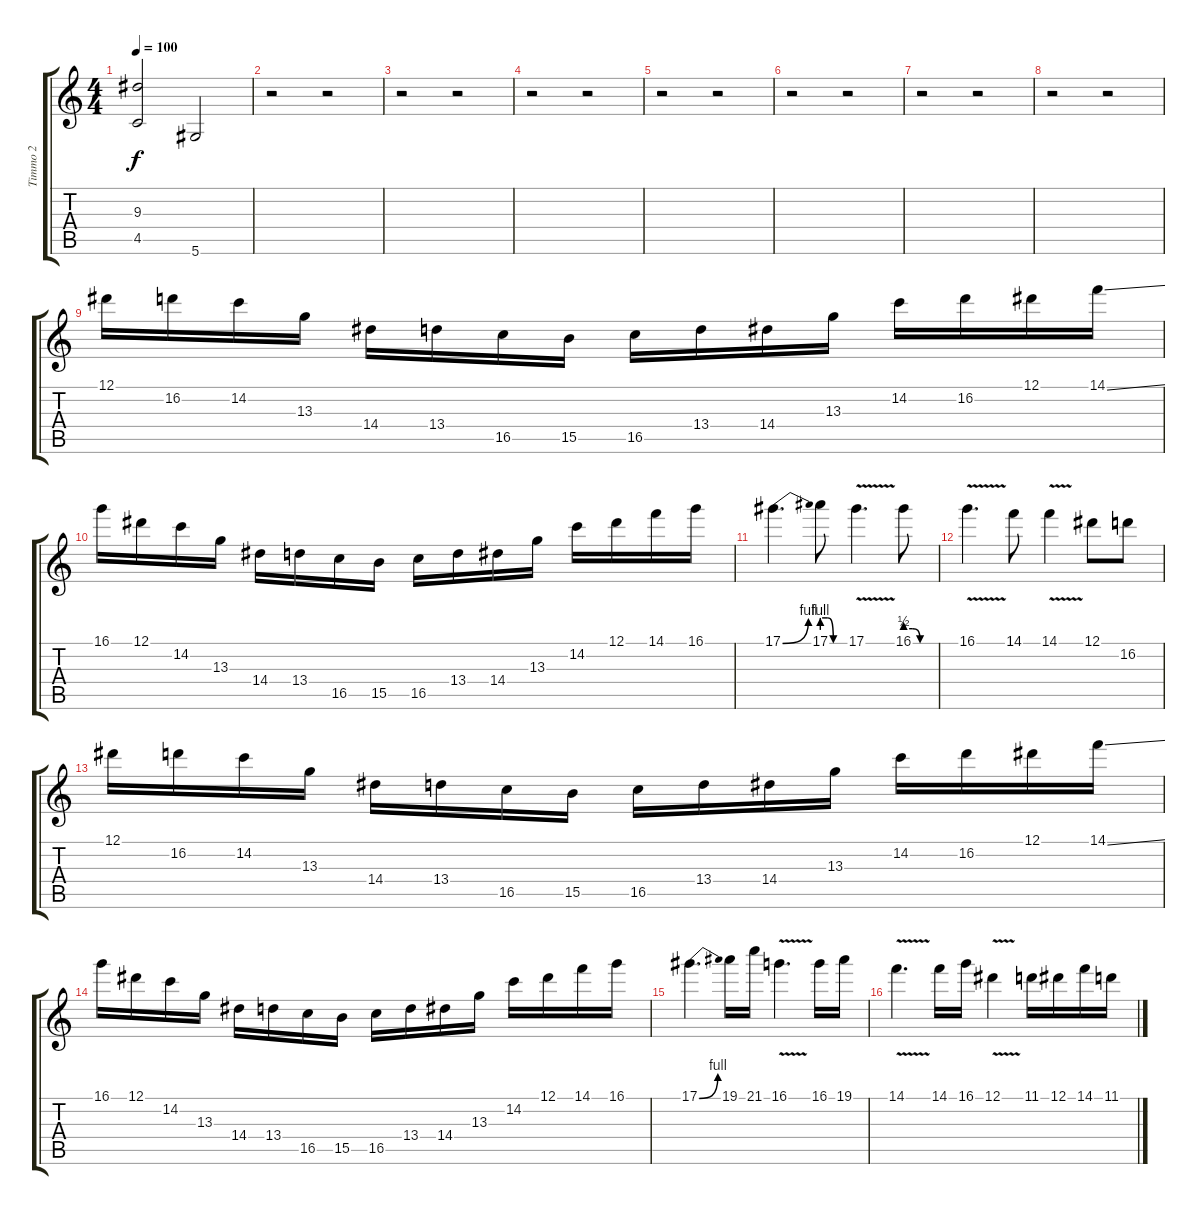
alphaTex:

\track ("Timmo 2" "Timmo 2") {instrument distortionguitar}
\staff {score tabs}
\tuning (Eb4 Bb3 Gb3 Db3 Ab2 Eb2) {hide}
\ts (4 4)
\tempo 100
\clef g2
\ks c
(9.3 4.5).2{dy f} 5.6.2 |
r.2 r.2 |
r.2 r.2 |
r.2 r.2 |
r.2 r.2 |
r.2 r.2 |
r.2 r.2 |
r.2 r.2 |
12.1.16{volume 14} 16.2.16 14.2.16 13.3.16 14.4.16 13.4.16 16.5.16 15.5.16 16.5.16 13.4.16 14.4.16 13.3.16 14.2.16 16.2.16 12.1.16 14.1{ss}.16 |
16.1.16 12.1.16 14.2.16 13.3.16 14.4.16 13.4.16 16.5.16 15.5.16 16.5.16 13.4.16 14.4.16 13.3.16 14.2.16 12.1.16 14.1.16 16.1.16 |
17.1{be (bend 0 0 60 4)}.4{d} 17.1{be (custom 0 4 15 4 30 0 60 0)}.8 17.1{v}.4{d} 16.1{be (custom 0 2 15 2 30 0 60 0)}.8 |
16.1{v}.4{d} 14.1.8 14.1{v}.4 12.1.8 16.2.8 |
12.1.16 16.2.16 14.2.16 13.3.16 14.4.16 13.4.16 16.5.16 15.5.16 16.5.16 13.4.16 14.4.16 13.3.16 14.2.16 16.2.16 12.1.16 14.1{ss}.16 |
16.1.16 12.1.16 14.2.16 13.3.16 14.4.16 13.4.16 16.5.16 15.5.16 16.5.16 13.4.16 14.4.16 13.3.16 14.2.16 12.1.16 14.1.16 16.1.16 |
17.1{be (bend 0 0 60 4)}.4{d} 19.1.16 21.1.16 16.1{v}.4{d} 16.1.16 19.1.16 |
14.1{v}.4{d} 14.1.16 16.1.16 12.1{v}.4 11.1.16 12.1.16 14.1.16 11.1.16
